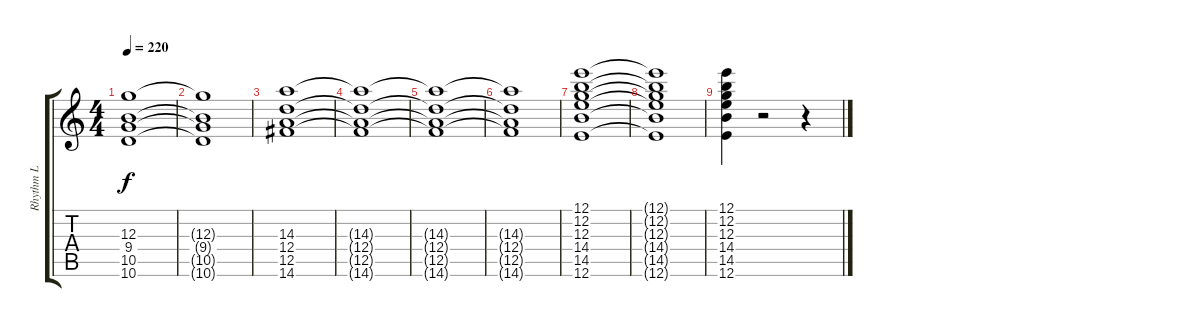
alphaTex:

\track ("Rhythm L" "Rhythm L") {instrument distortionguitar}
\staff {score tabs}
\tuning (E4 B3 G3 D3 A2 E2) {hide}
\ts (4 4)
\tempo 220
\clef g2
\ks c
(12.3 9.4 10.5 10.6).1{dy f} |
(12.3{t} 9.4{t} 10.5{t} 10.6{t}).1 |
(14.3 12.4 12.5 14.6).1 |
(14.3{t} 12.4{t} 12.5{t} 14.6{t}).1 |
(14.3{t} 12.4{t} 12.5{t} 14.6{t}).1 |
(14.3{t} 12.4{t} 12.5{t} 14.6{t}).1 |
(12.1 12.2 12.3 14.4 14.5 12.6).1 |
(12.1{t} 12.2{t} 12.3{t} 14.4{t} 14.5{t} 12.6{t}).1 |
(12.1 12.2 12.3 14.4 14.5 12.6).4 r.2 r.4
